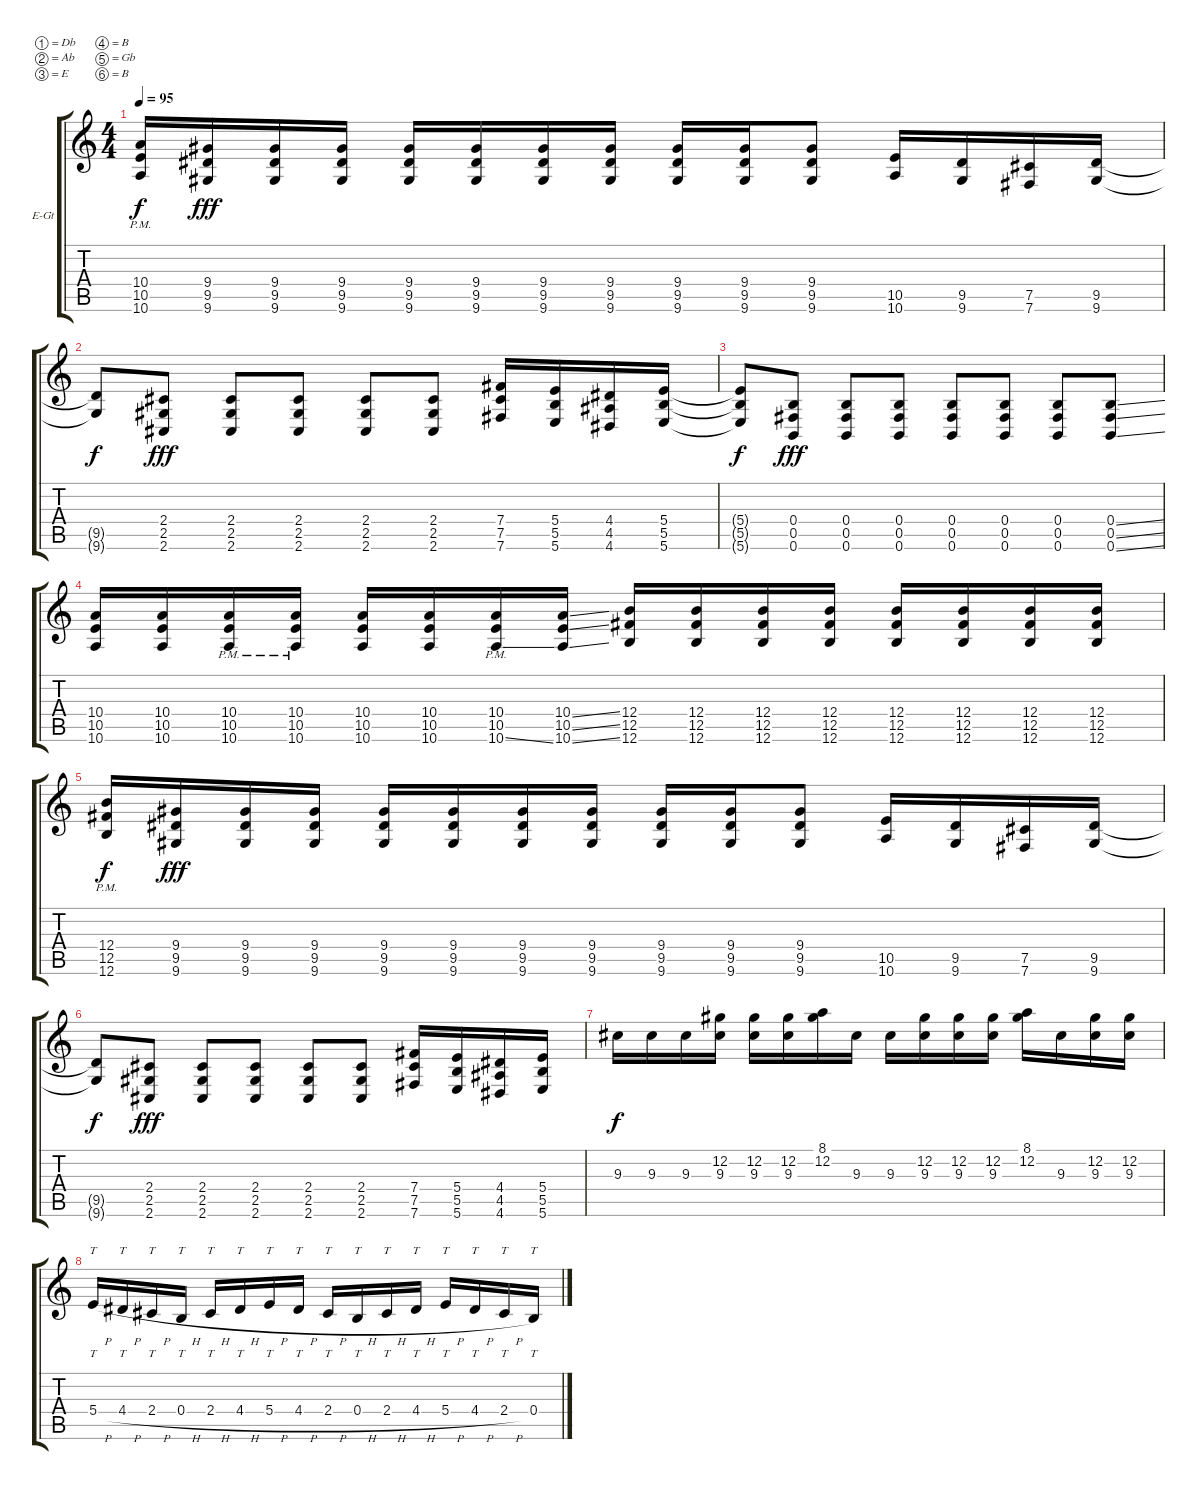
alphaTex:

\defaultSystemsLayout 4
\bracketExtendMode groupsimilarinstruments
\firstSystemTrackNameOrientation horizontal
\otherSystemsTrackNameOrientation horizontal
\track ("Electric Guitar" "E-Gt") {instrument overdrivenguitar}
\staff {score tabs}
\tuning (Db4 Ab3 E3 B2 Gb2 B1)
\ts (4 4)
\tempo 95
\clef g2
\ks c
(10.4{pm t} 10.5{pm t} 10.6{pm t}).16{dy f} (9.4 9.5 9.6).16{dy fff} (9.4 9.5 9.6).16 (9.4 9.5 9.6).16 (9.4 9.5 9.6).16 (9.4 9.5 9.6).16 (9.4 9.5 9.6).16 (9.4 9.5 9.6).16 (9.4 9.5 9.6).16 (9.4 9.5 9.6).16 (9.4 9.5 9.6).8 (10.5 10.6).16 (9.5 9.6).16 (7.5 7.6).16 (9.5 9.6).16 |
(9.5{t} 9.6{t}).8{dy f} (2.4 2.5 2.6).8{dy fff} (2.4 2.5 2.6).8 (2.4 2.5 2.6).8 (2.4 2.5 2.6).8 (2.4 2.5 2.6).8 (7.4 7.5 7.6).16 (5.4 5.5 5.6).16 (4.4 4.5 4.6).16 (5.4 5.5 5.6).16 |
(5.4{t} 5.5{t} 5.6{t}).8{dy f} (0.4 0.5 0.6).8{dy fff} (0.4 0.5 0.6).8 (0.4 0.5 0.6).8 (0.4 0.5 0.6).8 (0.4 0.5 0.6).8 (0.4 0.5 0.6).8 (0.4{ss} 0.5{ss} 0.6{ss}).8 |
(10.4 10.5 10.6).16 (10.4 10.5 10.6).16 (10.4{pm} 10.5{pm} 10.6{pm}).16 (10.4{pm} 10.5{pm} 10.6{pm}).16 (10.4 10.5 10.6).16 (10.4 10.5 10.6).16 (10.4{pm} 10.5{pm} 10.6{ss pm}).16 (10.4{ss} 10.5{ss} 10.6{ss}).16 (12.4 12.5 12.6).16 (12.4 12.5 12.6).16 (12.4 12.5 12.6).16 (12.4 12.5 12.6).16 (12.4 12.5 12.6).16 (12.4 12.5 12.6).16 (12.4 12.5 12.6).16 (12.4 12.5 12.6).16 |
(12.4{pm} 12.5{pm} 12.6{pm}).16{dy f} (9.4 9.5 9.6).16{dy fff} (9.4 9.5 9.6).16 (9.4 9.5 9.6).16 (9.4 9.5 9.6).16 (9.4 9.5 9.6).16 (9.4 9.5 9.6).16 (9.4 9.5 9.6).16 (9.4 9.5 9.6).16 (9.4 9.5 9.6).16 (9.4 9.5 9.6).8 (10.5 10.6).16 (9.5 9.6).16 (7.5 7.6).16 (9.5 9.6).16 |
(9.5{t} 9.6{t}).8{dy f} (2.4 2.5 2.6).8{dy fff} (2.4 2.5 2.6).8 (2.4 2.5 2.6).8 (2.4 2.5 2.6).8 (2.4 2.5 2.6).8 (7.4 7.5 7.6).16 (5.4 5.5 5.6).16 (4.4 4.5 4.6).16 (5.4 5.5 5.6).16 |
9.3.16{dy f} 9.3.16 9.3.16 (12.2 9.3).16 (12.2 9.3).16 (12.2 9.3).16 (8.1 12.2).16 9.3.16 9.3.16 (12.2 9.3).16 (12.2 9.3).16 (12.2 9.3).16 (8.1 12.2).16 9.3.16 (12.2 9.3).16 (12.2 9.3).16 |
5.4{h}.16{tt} 4.4{h}.16{tt} 2.4{h}.16{tt} 0.4{h}.16{tt} 2.4{h}.16{tt} 4.4{h}.16{tt} 5.4{h}.16{tt} 4.4{h}.16{tt} 2.4{h}.16{tt} 0.4{h}.16{tt} 2.4{h}.16{tt} 4.4{h}.16{tt} 5.4{h}.16{tt} 4.4{h}.16{tt} 2.4{h}.16{tt} 0.4{h}.16{tt}
